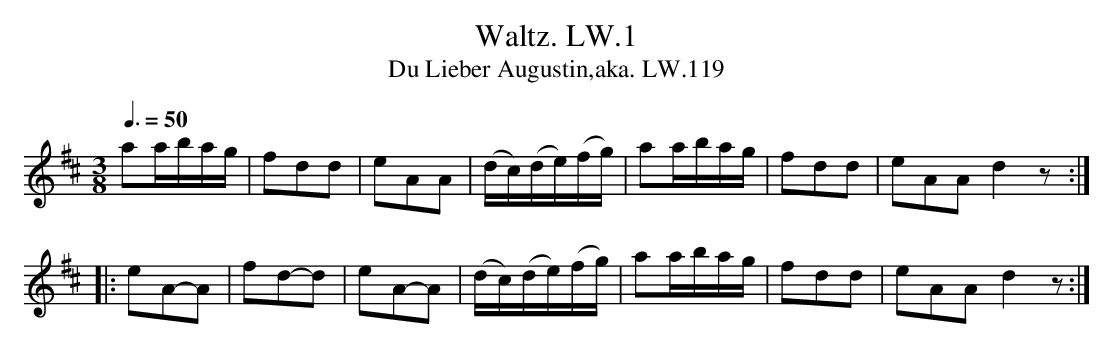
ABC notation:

X:1
T:Waltz. LW.1
T:Du Lieber Augustin,aka. LW.119
M:3/8
Q:3/8=50
L:1/8
K:D
aa/b/a/g/ | fdd | eAA | (d/c/)(d/e/)(f/g/) | aa/b/a/g/ | fdd | eAA d2 z:|
|: eA-A | fd-d | eA-A | (d/c/)(d/e/)(f/g/) | aa/b/a/g/ | fdd | eAA d2 z:|
